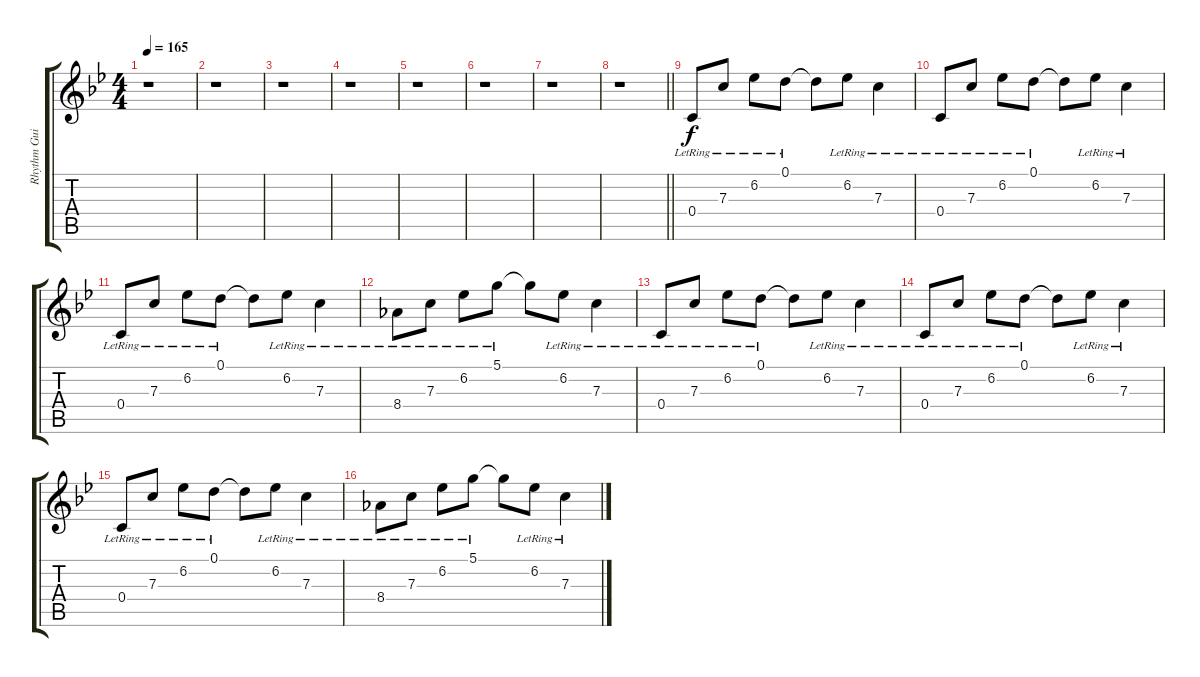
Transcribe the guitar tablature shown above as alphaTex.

\track ("Rhythm Guitar #2" "Rhythm Gui") {instrument electricguitarclean}
\staff {score tabs}
\tuning (D4 A3 F3 C3 G2 C2) {hide}
\ts (4 4)
\tempo 165
\clef g2
\ks bb
r.1{dy f instrument electricguitarclean} |
r.1 |
r.1 |
r.1 |
r.1 |
r.1 |
r.1 |
\barLineRight lightlight
r.1 |
0.4{lr}.8 7.3{lr}.8 6.2{lr}.8 0.1{lr}.8 0.1{t}.8 6.2{lr}.8 7.3{lr}.4 |
0.4{lr}.8 7.3{lr}.8 6.2{lr}.8 0.1{lr}.8 0.1{t}.8 6.2{lr}.8 7.3{lr}.4 |
0.4{lr}.8 7.3{lr}.8 6.2{lr}.8 0.1{lr}.8 0.1{t}.8 6.2{lr}.8 7.3{lr}.4 |
8.4{lr}.8 7.3{lr}.8 6.2{lr}.8 5.1{lr}.8 5.1{t}.8 6.2{lr}.8 7.3{lr}.4 |
0.4{lr}.8 7.3{lr}.8 6.2{lr}.8 0.1{lr}.8 0.1{t}.8 6.2{lr}.8 7.3{lr}.4 |
0.4{lr}.8 7.3{lr}.8 6.2{lr}.8 0.1{lr}.8 0.1{t}.8 6.2{lr}.8 7.3{lr}.4 |
0.4{lr}.8 7.3{lr}.8 6.2{lr}.8 0.1{lr}.8 0.1{t}.8 6.2{lr}.8 7.3{lr}.4 |
8.4{lr}.8 7.3{lr}.8 6.2{lr}.8 5.1{lr}.8 5.1{t}.8 6.2{lr}.8 7.3{lr}.4
